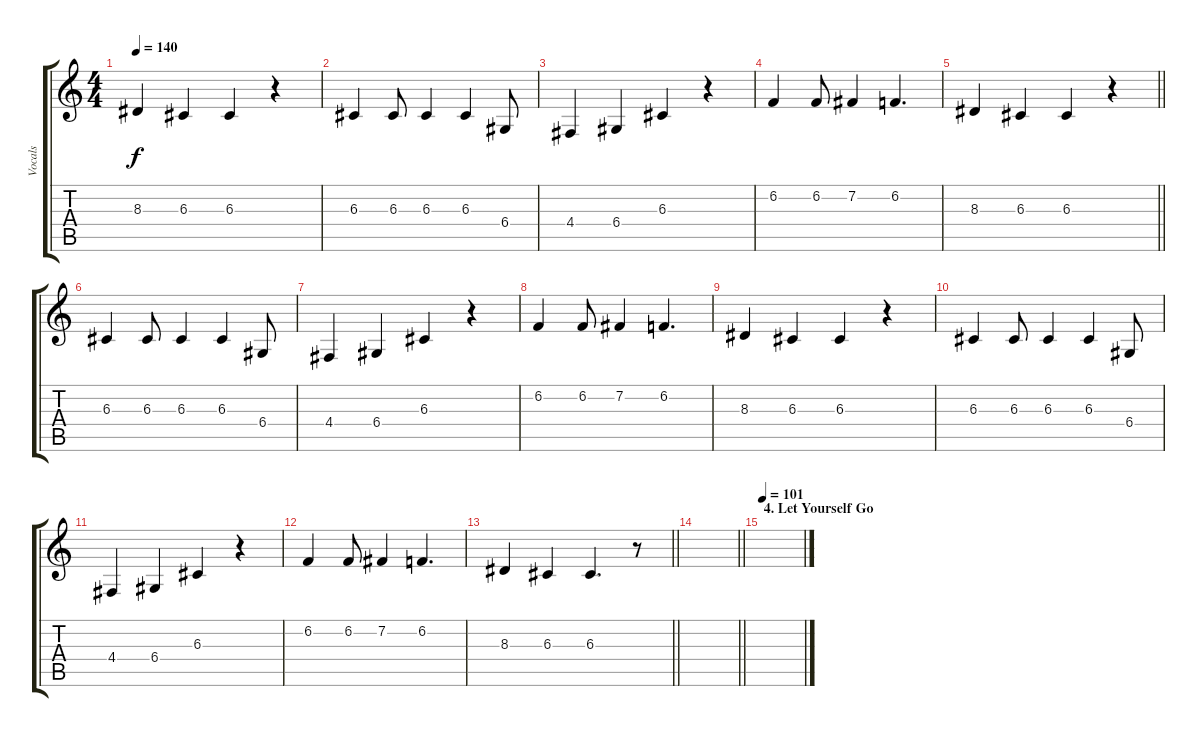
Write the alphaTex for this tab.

\track ("Vocals" "Vocals") {instrument clarinet}
\staff {score tabs}
\tuning (E4 B3 G3 D3 A2 E2) {hide}
\ts (4 4)
\tempo 140
\clef g2
\ks c
8.3.4{dy f} 6.3.4 6.3.4 r.4 |
6.3.4 6.3.8 6.3.4 6.3.4 6.4.8 |
4.4.4 6.4.4 6.3.4 r.4 |
6.2.4 6.2.8 7.2.4 6.2.4{d} |
\barLineRight lightlight
8.3.4 6.3.4 6.3.4 r.4 |
6.3.4 6.3.8 6.3.4 6.3.4 6.4.8 |
4.4.4 6.4.4 6.3.4 r.4 |
6.2.4 6.2.8 7.2.4 6.2.4{d} |
8.3.4 6.3.4 6.3.4 r.4 |
6.3.4 6.3.8 6.3.4 6.3.4 6.4.8 |
4.4.4 6.4.4 6.3.4 r.4 |
6.2.4 6.2.8 7.2.4 6.2.4{d} |
\barLineRight lightlight
8.3.4 6.3.4 6.3.4{d} r.8 |
\barLineRight lightlight
|
\section ("" "4. Let Yourself Go")
\tempo 101
